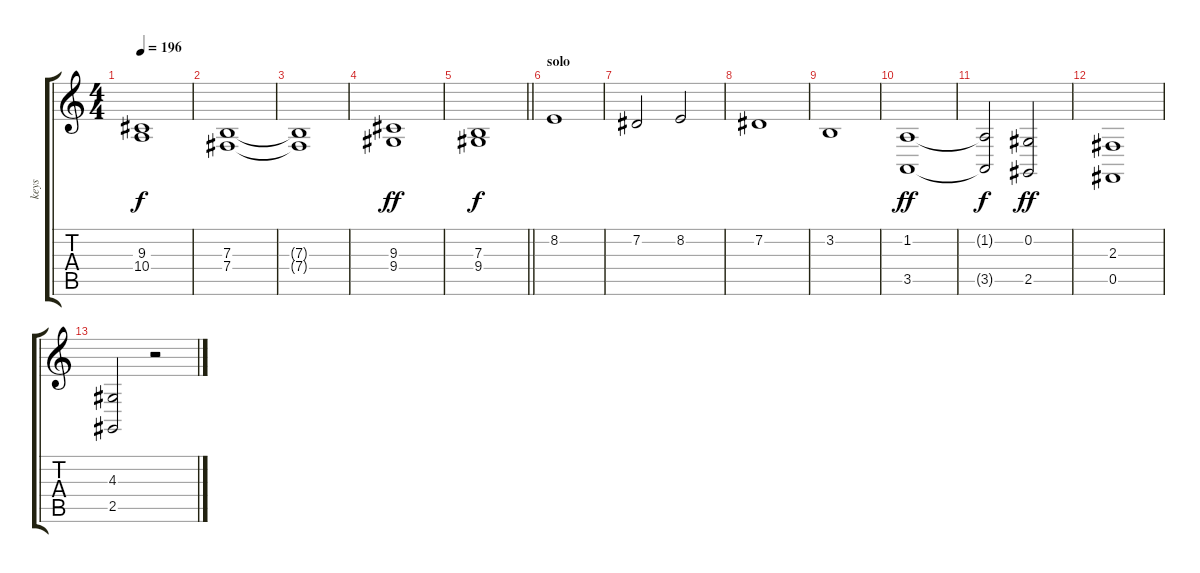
\track ("keys" "keys") {instrument fx7echoes}
\staff {score tabs}
\tuning (Db4 Ab3 E3 B2 Gb2 Db2) {hide}
\ts (4 4)
\tempo 196
\clef g2
\ks c
(9.3{t} 10.4{t}).1{dy f} |
(7.3 7.4).1 |
(7.3{t} 7.4{t}).1 |
(9.3 9.4).1{dy ff} |
\barLineRight lightlight
(7.3 9.4).1{dy f} |
\section ("" "solo")
8.2.1 |
7.2.2 8.2.2 |
7.2.1 |
3.2.1 |
(1.2 3.5).1{dy ff} |
(1.2{t} 3.5{t}).2{dy f} (0.2 2.5).2{dy ff} |
(2.3 0.5).1 |
(4.3 2.5).2 r.2
